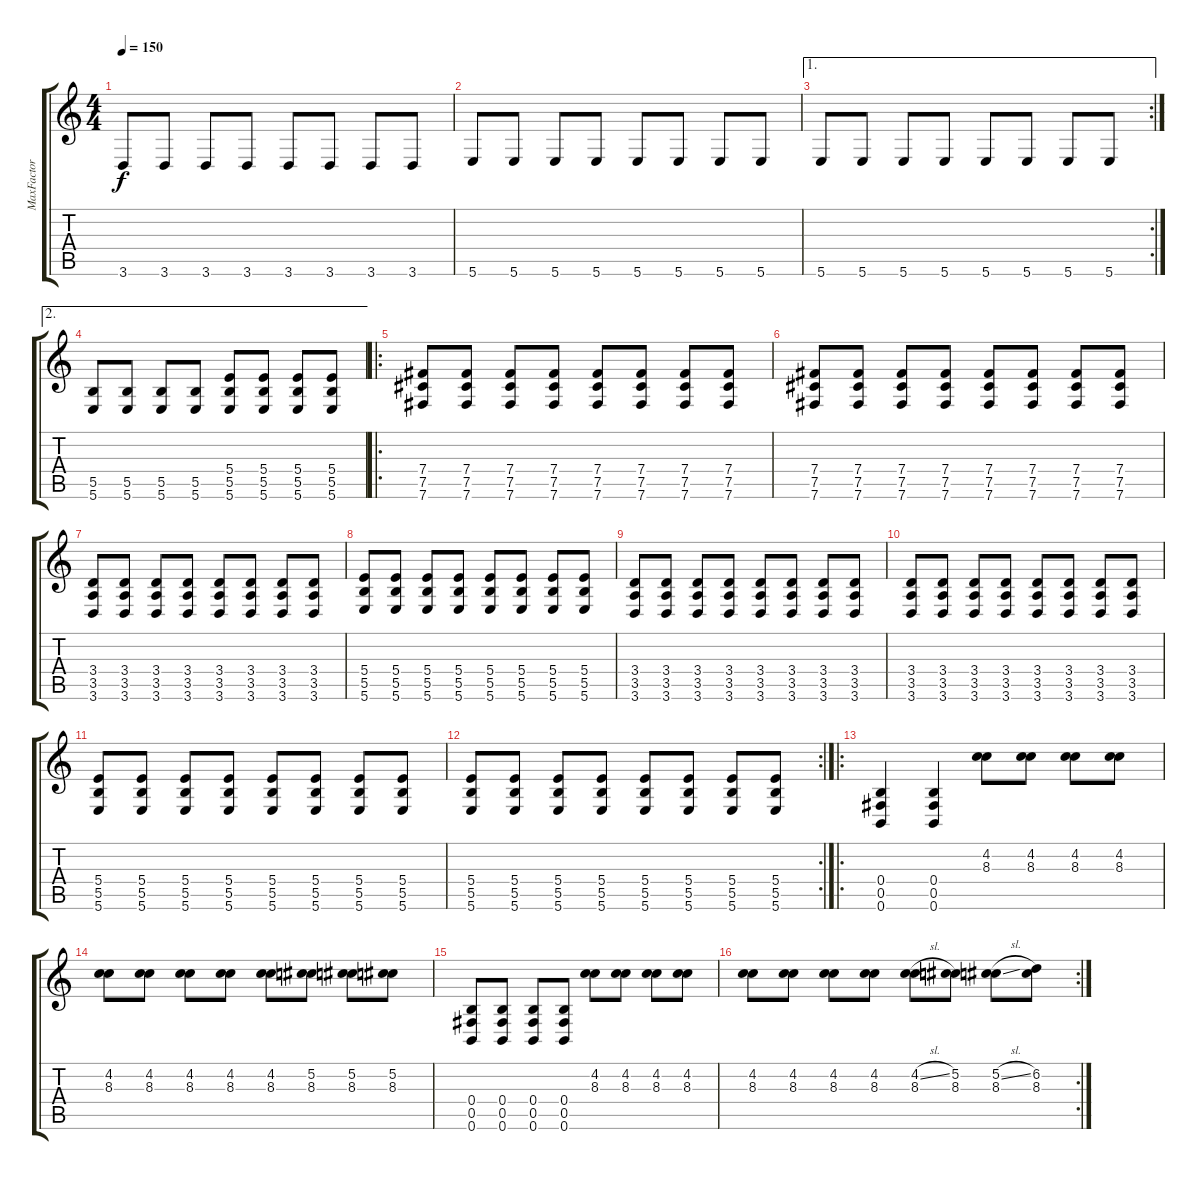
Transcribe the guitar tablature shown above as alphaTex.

\track ("MaxFactor" "MaxFactor") {instrument overdrivenguitar}
\staff {score tabs}
\tuning (Db4 Ab3 E3 B2 Gb2 B1) {hide}
\ts (4 4)
\tempo 150
\clef g2
\ks c
3.6.8{dy f} 3.6.8 3.6.8 3.6.8 3.6.8 3.6.8 3.6.8 3.6.8 |
5.6.8 5.6.8 5.6.8 5.6.8 5.6.8 5.6.8 5.6.8 5.6.8 |
\ae 1
\rc 2
5.6.8 5.6.8 5.6.8 5.6.8 5.6.8 5.6.8 5.6.8 5.6.8 |
\ae 2
(5.5 5.6).8 (5.5 5.6).8 (5.5 5.6).8 (5.5 5.6).8 (5.4 5.5 5.6).8 (5.4 5.5 5.6).8 (5.4 5.5 5.6).8 (5.4 5.5 5.6).8 |
\ro
(7.4 7.5 7.6).8{volume 11} (7.4 7.5 7.6).8 (7.4 7.5 7.6).8 (7.4 7.5 7.6).8 (7.4 7.5 7.6).8 (7.4 7.5 7.6).8 (7.4 7.5 7.6).8 (7.4 7.5 7.6).8 |
(7.4 7.5 7.6).8 (7.4 7.5 7.6).8 (7.4 7.5 7.6).8 (7.4 7.5 7.6).8 (7.4 7.5 7.6).8 (7.4 7.5 7.6).8 (7.4 7.5 7.6).8 (7.4 7.5 7.6).8 |
(3.4 3.5 3.6).8 (3.4 3.5 3.6).8 (3.4 3.5 3.6).8 (3.4 3.5 3.6).8 (3.4 3.5 3.6).8 (3.4 3.5 3.6).8 (3.4 3.5 3.6).8 (3.4 3.5 3.6).8 |
(5.4 5.5 5.6).8 (5.4 5.5 5.6).8 (5.4 5.5 5.6).8 (5.4 5.5 5.6).8 (5.4 5.5 5.6).8 (5.4 5.5 5.6).8 (5.4 5.5 5.6).8 (5.4 5.5 5.6).8 |
(3.4 3.5 3.6).8 (3.4 3.5 3.6).8 (3.4 3.5 3.6).8 (3.4 3.5 3.6).8 (3.4 3.5 3.6).8 (3.4 3.5 3.6).8 (3.4 3.5 3.6).8 (3.4 3.5 3.6).8 |
(3.4 3.5 3.6).8 (3.4 3.5 3.6).8 (3.4 3.5 3.6).8 (3.4 3.5 3.6).8 (3.4 3.5 3.6).8 (3.4 3.5 3.6).8 (3.4 3.5 3.6).8 (3.4 3.5 3.6).8 |
(5.4 5.5 5.6).8 (5.4 5.5 5.6).8 (5.4 5.5 5.6).8 (5.4 5.5 5.6).8 (5.4 5.5 5.6).8 (5.4 5.5 5.6).8 (5.4 5.5 5.6).8 (5.4 5.5 5.6).8 |
\rc 2
(5.4 5.5 5.6).8 (5.4 5.5 5.6).8 (5.4 5.5 5.6).8 (5.4 5.5 5.6).8 (5.4 5.5 5.6).8 (5.4 5.5 5.6).8 (5.4 5.5 5.6).8 (5.4 5.5 5.6).8 |
\ro
(0.4 0.5 0.6).4 (0.4 0.5 0.6).4 (4.2 8.3).8 (4.2 8.3).8 (4.2 8.3).8 (4.2 8.3).8 |
(4.2 8.3).8 (4.2 8.3).8 (4.2 8.3).8 (4.2 8.3).8 (4.2 8.3).8 (5.2 8.3).8 (5.2 8.3).8 (5.2 8.3).8 |
(0.4 0.5 0.6).8 (0.4 0.5 0.6).8 (0.4 0.5 0.6).8 (0.4 0.5 0.6).8 (4.2 8.3).8 (4.2 8.3).8 (4.2 8.3).8 (4.2 8.3).8 |
\rc 2
(4.2 8.3).8 (4.2 8.3).8 (4.2 8.3).8 (4.2 8.3).8 (4.2{sl} 8.3).8 (5.2 8.3).8 (5.2{sl} 8.3).8 (6.2 8.3).8
